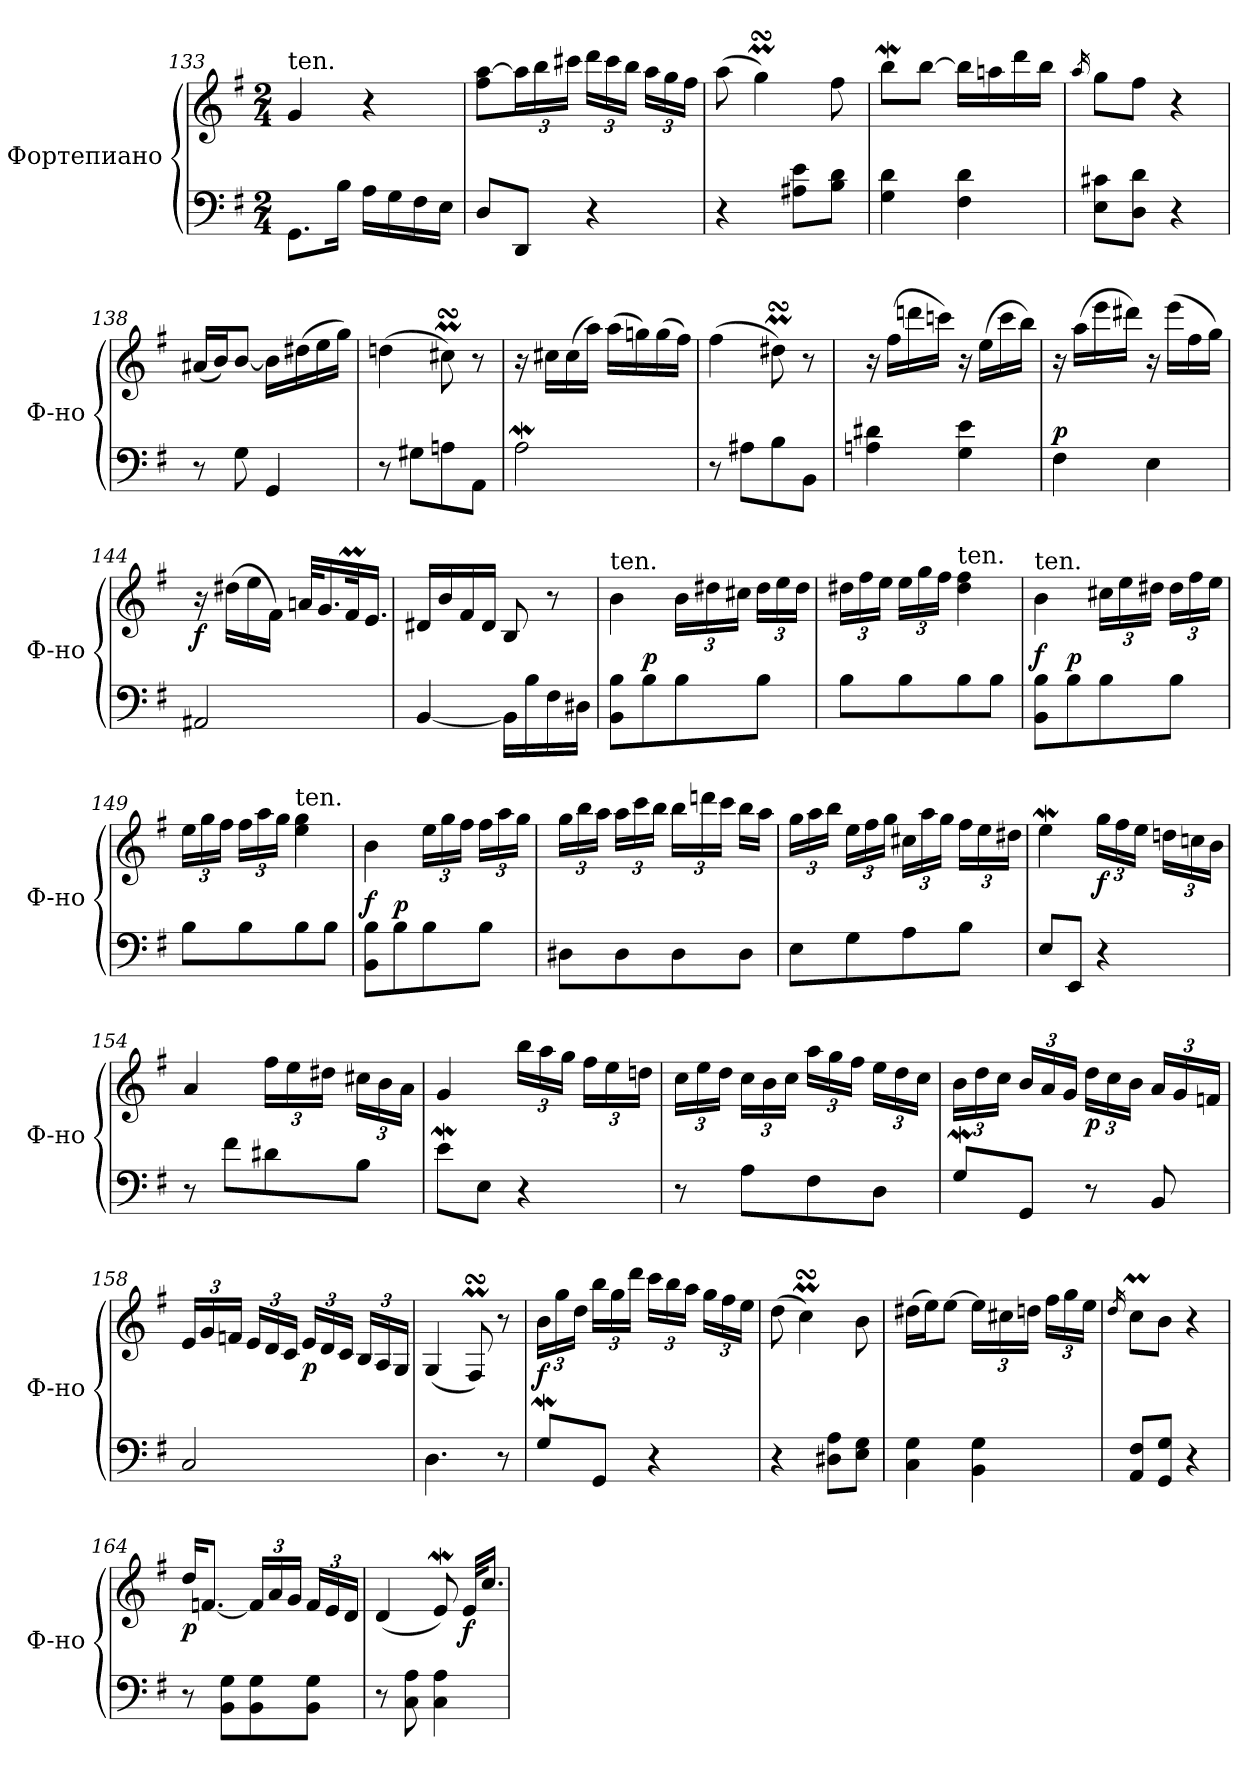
**kern	**kern	**dynam
*part1	*part1	*part1
*staff2	*staff1	*staff1/2
*I"Фортепиано	*	*
*I'Ф-но	*	*
*clefF4	*clefG2	*
*k[f#]	*k[f#]	*
*M2/4	*M2/4	*
=133	=133	=133
!	!LO:TX:a:t=ten.	!
8.GG\L	4g/	.
16B\Jk	.	.
16A\LL	4r	.
16G\	.	.
16F#\	.	.
16E\JJ	.	.
=134	=134	=134
8D/L	8ff#\ [8aa\L	.
*	*Xbrackettup	*
8DD/J	24aa\L]	.
.	24bb\	.
.	24ccc#X\JJ	.
4r	24ddd\LL	.
.	24ccc#\	.
.	24bb\JJ	.
.	24aa\LL	.
.	24gg\	.
.	24ff#\JJ	.
=135	=135	=135
4r	(>8aa\	.
.	4ggMsSSs\)	.
8A#X\ 8e\L	.	.
8B\ 8d\J	8ff#\	.
!!LO:LB:g=z
=136	=136	=136
4G\ 4d\	8bbW\L	.
.	[8bb\J	.
4F#\ 4d\	16bb\LL]	.
.	16aan\	.
.	16ddd\	.
.	16bb\JJ	.
=137	=137	=137
.	16qaa/	.
8E\ 8c#X\L	8gg\L	.
8D\ 8d\J	8ff#\J	.
4r	4r	.
=138	=138	=138
8r	(<16a#X/LL	.
.	16b/J)	.
8G\	[8b/J	.
4GG/	16b\LL]	.
.	(>16dd#X\	.
.	16ee\	.
.	16gg\JJ)	.
=139	=139	=139
8r	(>4ddn\	.
8G#X\L	.	.
8An\	8cc#XmsSsS\)	.
8AA\J	8r	.
=140	=140	=140
2AW\	16r	.
.	16cc#X\LL	.
.	(>16cc#\	.
.	16aa\JJ)	.
.	(>16aa\LL	.
.	16ggn\)	.
.	(>16gg\	.
.	16ff#\JJ)	.
=141	=141	=141
8r	(>4ff#\	.
8A#X\L	.	.
8B\	8dd#XmsSsS\)	.
8BB\J	8r	.
!!LO:LB:g=z
=142	=142	=142
4An\ 4d#X\	16r	.
.	(>16ff#\LL	.
.	16dddn\	.
.	16cccn\JJ)	.
4G\ 4e\	16r	.
.	(>16ee\LL	.
.	16ccc\	.
.	16bb\JJ)	.
=143	=143	=143
!	!	!LO:DY:a=2
4F#\	16r	p
.	(>16aa\LL	.
.	16eee\	.
.	16ddd#X\JJ)	.
4E\	16r	.
.	(>16eee\LL	.
.	16ff#\	.
.	16gg\JJ)	.
=144	=144	=144
!	!	!LO:DY:b
2AA#X/	16r	f
.	(>16dd#X\LL	.
.	16ee\	.
.	16f#\JJ)	.
.	32an/KLL	.
.	16.g/	.
.	32f#m/K	.
.	16.e/JJ	.
=145	=145	=145
[4BB/	16d#X/LL	.
.	16b/	.
.	16f#/	.
.	16d#/JJ	.
16BB\LL]	8B/	.
16B\	.	.
16F#\	8r	.
16D#X\JJ	.	.
!!LO:LB:g=z
=146	=146	=146
!	!LO:TX:a:t=ten.	!
8BB\ 8B\L	4b\	.
!	!	!LO:DY:a=2
8B\	.	p
8B\	24b\LL	.
.	24dd#X\	.
.	24cc#X\JJ	.
8B\J	24dd#\LL	.
.	24ee\	.
.	24dd#\JJ	.
=147	=147	=147
8B\L	24dd#X\LL	.
.	24ff#\	.
.	24ee\JJ	.
8B\	24ee\LL	.
.	24gg\	.
.	24ff#\JJ	.
!	!LO:TX:a:t=ten.	!
8B\	4dd#\ 4ff#\	.
8B\J	.	.
=148	=148	=148
!	!LO:TX:a:t=ten.	!
!	!	!LO:DY:a=2
8BB\ 8B\L	4b\	f
!	!	!LO:DY:a=2
8B\	.	p
8B\	24cc#X\LL	.
.	24ee\	.
.	24dd#X\JJ	.
8B\J	24dd#\LL	.
.	24ff#\	.
.	24ee\JJ	.
=149	=149	=149
8B\L	24ee\LL	.
.	24gg\	.
.	24ff#\JJ	.
8B\	24ff#\LL	.
.	24aa\	.
.	24gg\JJ	.
!	!LO:TX:a:t=ten.	!
8B\	4ee\ 4gg\	.
8B\J	.	.
!!LO:PB:g=z
=150	=150	=150
!	!	!LO:DY:a=2
8BB\ 8B\L	4b\	f
!	!	!LO:DY:a=2
8B\	.	p
8B\	24ee\LL	.
.	24gg\	.
.	24ff#\JJ	.
8B\J	24ff#\LL	.
.	24aa\	.
.	24gg\JJ	.
=151	=151	=151
8D#X\L	24gg\LL	.
.	24bb\	.
.	24aa\JJ	.
8D#\	24aa\LL	.
.	24ccc\	.
.	24bb\JJ	.
8D#\	24bb\LL	.
.	24dddn\	.
.	24ccc\JJ	.
8D#\J	16bb\LL	.
.	16aa\JJ	.
=152	=152	=152
8E\L	24gg\LL	.
.	24aa\	.
.	24bb\JJ	.
8G\	24ee\LL	.
.	24ff#\	.
.	24gg\JJ	.
8A\	24cc#X\LL	.
.	24aa\	.
.	24gg\JJ	.
8B\J	24ff#\LL	.
.	24ee\	.
.	24dd#X\JJ	.
=153	=153	=153
8E/L	4eeW\	.
8EE/J	.	.
!	!	!LO:DY:b
4r	24gg\LL	f
.	24ff#\	.
.	24ee\JJ	.
.	24ddn\LL	.
.	24ccn\	.
.	24b\JJ	.
!!LO:LB:g=z
=154	=154	=154
8r	4a/	.
8f#\L	.	.
8d#X\	24ff#\LL	.
.	24ee\	.
.	24dd#X\JJ	.
8B\J	24cc#X\LL	.
.	24b\	.
.	24a\JJ	.
=155	=155	=155
8eW\L	4g/	.
8E\J	.	.
4r	24bb\LL	.
.	24aa\	.
.	24gg\JJ	.
.	24ff#\LL	.
.	24ee\	.
.	24ddn\JJ	.
=156	=156	=156
8r	24cc\LL	.
.	24ee\	.
.	24dd\JJ	.
8A\L	24cc\LL	.
.	24b\	.
.	24cc\JJ	.
8F#\	24aa\LL	.
.	24gg\	.
.	24ff#\JJ	.
8D\J	24ee\LL	.
.	24dd\	.
.	24cc\JJ	.
=157	=157	=157
8Gw/L	24b\LL	.
.	24dd\	.
.	24cc\JJ	.
8GG/J	24b/LL	.
.	24a/	.
.	24g/JJ	.
!	!	!LO:DY:b
8r	24dd\LL	p
.	24cc\	.
.	24b\JJ	.
8BB/	24a/LL	.
.	24g/	.
.	24fn/JJ	.
!!LO:LB:g=z
=158	=158	=158
2C/	24e/LL	.
.	24g/	.
.	24fn/JJ	.
.	24e/LL	.
.	24d/	.
.	24c/JJ	.
!	!	!LO:DY:b
.	24e/LL	p
.	24d/	.
.	24c/JJ	.
.	24B/LL	.
.	24A/	.
.	24G/JJ	.
=159	=159	=159
4.D\	(<4G/	.
.	8F#msSsS/)	.
8r	8r	.
=160	=160	=160
!	!	!LO:DY:b
8Gw/L	24b\LL	f
.	24gg\	.
.	24dd\JJ	.
8GG/J	24bb\LL	.
.	24gg\	.
.	24ddd\JJ	.
4r	24ccc\LL	.
.	24bb\	.
.	24aa\JJ	.
.	24gg\LL	.
.	24ff#\	.
.	24ee\JJ	.
=161	=161	=161
4r	(>8dd\	.
.	4ccMsSSs\)	.
8D#X\ 8A\L	.	.
8E\ 8G\J	8b\	.
=162	=162	=162
4C\ 4G\	(>16dd#X\LL	.
.	16ee\J)	.
.	[8ee\J	.
4BB\ 4G\	24ee\LL]	.
.	24cc#X\	.
.	24ddn\JJ	.
.	24ff#\LL	.
.	24gg\	.
.	24ee\JJ	.
!!LO:LB:g=z
=163	=163	=163
.	16qdd/	.
8AA/ 8F#/L	8ccM\L	.
8GG/ 8G/J	8b\J	.
4r	4r	.
=164	=164	=164
!	!	!LO:DY:b
8r	16dd/KL	p
.	[8.fn/J	.
8BB\ 8G\L	.	.
8BB\ 8G\	24f/LL]	.
.	24a/	.
.	24g/JJ	.
8BB\ 8G\J	24f/LL	.
.	24e/	.
.	24d/JJ	.
=165	=165	=165
8r	(<4d/	.
8C\ 8A\	.	.
4C\ 4A\	8eW/)	.
!	!	!LO:DY:b
.	32e/KLL	f
.	16.cc/JJ	.
=	=	=
*-	*-	*-
